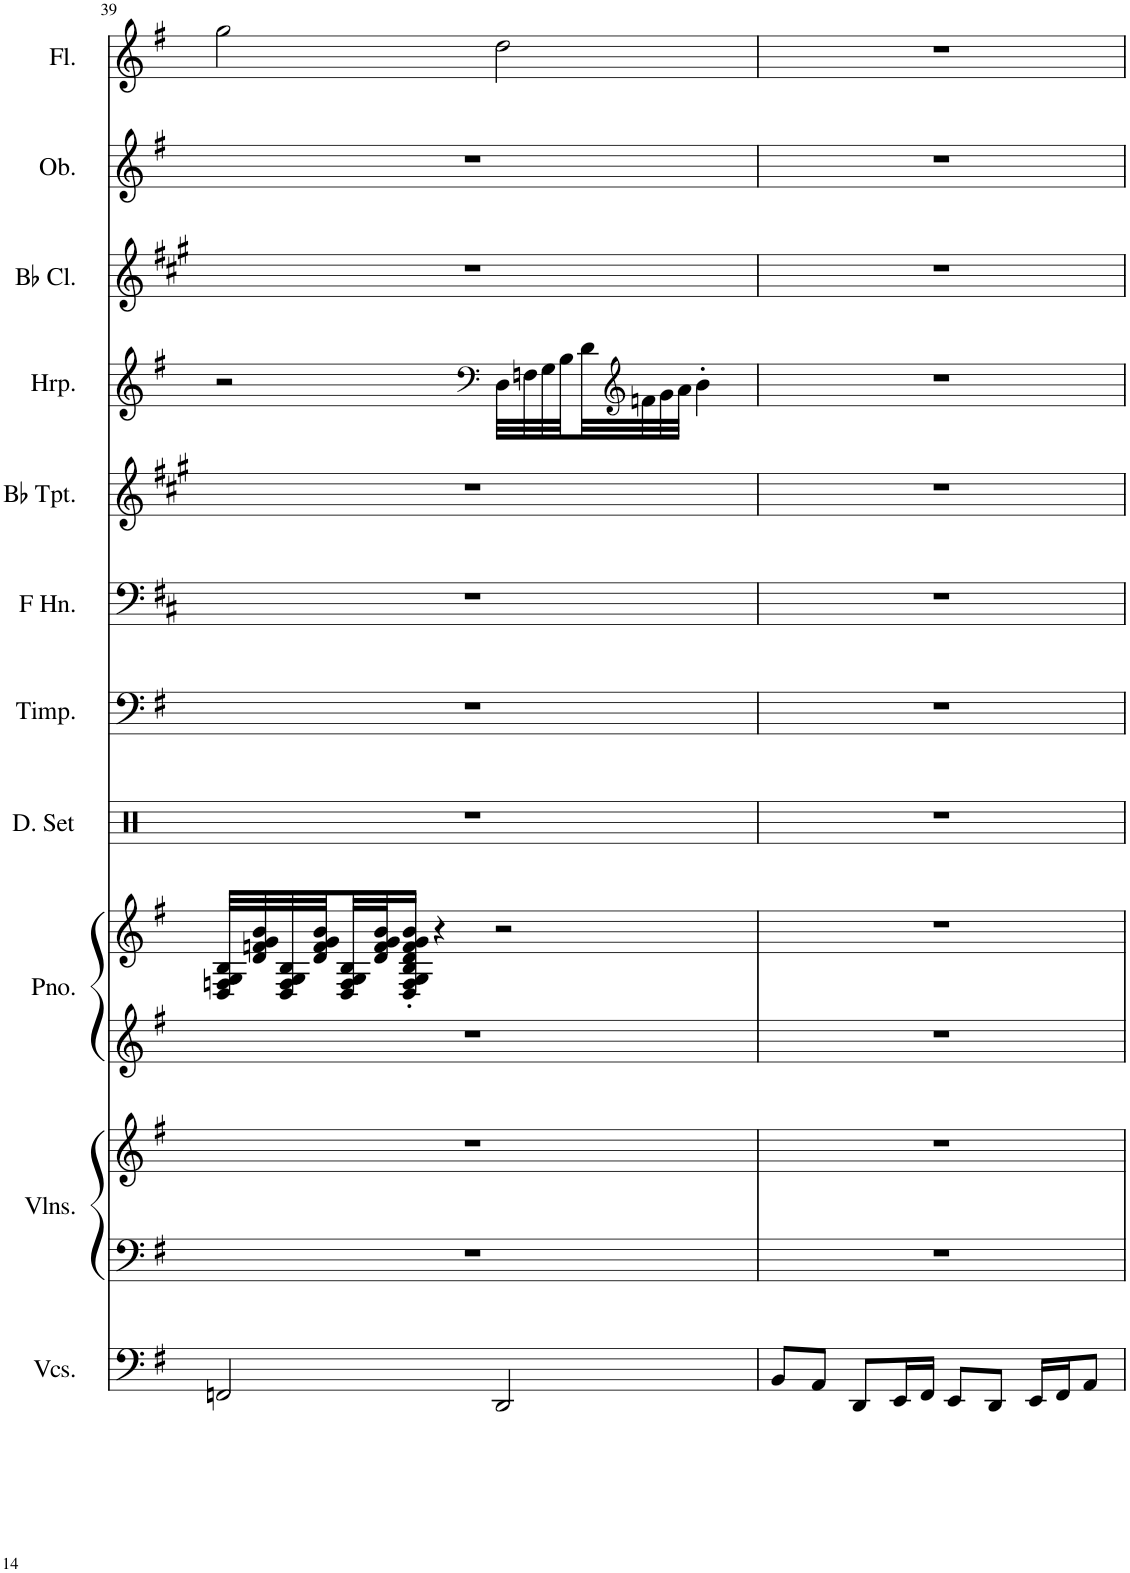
**kern	**kern	**kern	**kern	**kern	**kern	**kern	**kern	**kern	**kern	**kern	**kern	**kern
*part11	*part10	*part10	*part9	*part9	*part8	*part7	*part6	*part5	*part4	*part3	*part2	*part1
*staff13	*staff12	*staff11	*staff10	*staff9	*staff8	*staff7	*staff6	*staff5	*staff4	*staff3	*staff2	*staff1
*I"Violoncellos	*I"Violins	*	*I"Piano, Vl.I	*	*I"Drumset	*I"Timpani	*I"Horn in F	*I"Bb Trumpet	*I"Harp	*I"Bb Clarinet	*I"Oboe	*I"Flute
*I'Vcs.	*I'Vlns.	*	*I'Pno.	*	*I'D. Set	*I'Timp.	*	*I'Bb Tpt.	*I'Hrp.	*I'Bb Cl.	*I'Ob.	*I'Fl.
!!LO:PB:g=z
*clefF4	*clefF4	*clefG2	*clefG2	*clefG2	*clefX	*clefF4	*clefF4	*clefG2	*clefG2	*clefG2	*clefG2	*clefG2
*	*	*	*	*	*	*	*Trd4c7	*Trd1c2	*	*Trd1c2	*	*
*k[f#]	*k[f#]	*k[f#]	*k[f#]	*k[f#]	*k[]	*k[f#]	*k[f#c#]	*k[f#c#g#]	*k[f#]	*k[f#c#g#]	*k[f#]	*k[f#]
*M4/4	*M4/4	*M4/4	*M4/4	*M4/4	*M4/4	*M4/4	*M4/4	*M4/4	*M4/4	*M4/4	*M4/4	*M4/4
=39	=39	=39	=39	=39	=39	=39	=39	=39	=39	=39	=39	=39
2FFn/	1r	1r	1r	32D/ 32Fn/ 32G/ 32B/LLL	1r	1r	1r	1r	2r	1r	1r	2gg\
.	.	.	.	32d/ 32fn/ 32g/ 32b/	.	.	.	.	.	.	.	.
.	.	.	.	32D/ 32F/ 32G/ 32B/	.	.	.	.	.	.	.	.
.	.	.	.	32d/ 32f/ 32g/ 32b/	.	.	.	.	.	.	.	.
.	.	.	.	32D/ 32F/ 32G/ 32B/	.	.	.	.	.	.	.	.
.	.	.	.	32d/ 32f/ 32g/ 32b/J	.	.	.	.	.	.	.	.
.	.	.	.	16D/' 16F/' 16G/' 16B/' 16d/' 16f/' 16g/' 16b/'JJ	.	.	.	.	.	.	.	.
.	.	.	.	4r	.	.	.	.	.	.	.	.
*	*	*	*	*	*	*	*	*	*clefF4	*	*	*
2DD/	.	.	.	2r	.	.	.	.	32D\LLL	.	.	2dd\
.	.	.	.	.	.	.	.	.	32Fn\	.	.	.
.	.	.	.	.	.	.	.	.	32G\	.	.	.
.	.	.	.	.	.	.	.	.	32B\	.	.	.
.	.	.	.	.	.	.	.	.	32d\	.	.	.
*	*	*	*	*	*	*	*	*	*clefG2	*	*	*
.	.	.	.	.	.	.	.	.	32fn\	.	.	.
.	.	.	.	.	.	.	.	.	32g\	.	.	.
.	.	.	.	.	.	.	.	.	32a\JJJ	.	.	.
.	.	.	.	.	.	.	.	.	4b'\	.	.	.
=40	=40	=40	=40	=40	=40	=40	=40	=40	=40	=40	=40	=40
8BB/L	1r	1r	1r	1r	1r	1r	1r	1r	1r	1r	1r	1r
8AA/J	.	.	.	.	.	.	.	.	.	.	.	.
8DD/L	.	.	.	.	.	.	.	.	.	.	.	.
16EE/L	.	.	.	.	.	.	.	.	.	.	.	.
16FF#/JJ	.	.	.	.	.	.	.	.	.	.	.	.
8EE/L	.	.	.	.	.	.	.	.	.	.	.	.
8DD/J	.	.	.	.	.	.	.	.	.	.	.	.
16EE/LL	.	.	.	.	.	.	.	.	.	.	.	.
16FF#/J	.	.	.	.	.	.	.	.	.	.	.	.
8AA/J	.	.	.	.	.	.	.	.	.	.	.	.
=	=	=	=	=	=	=	=	=	=	=	=	=
*-	*-	*-	*-	*-	*-	*-	*-	*-	*-	*-	*-	*-
